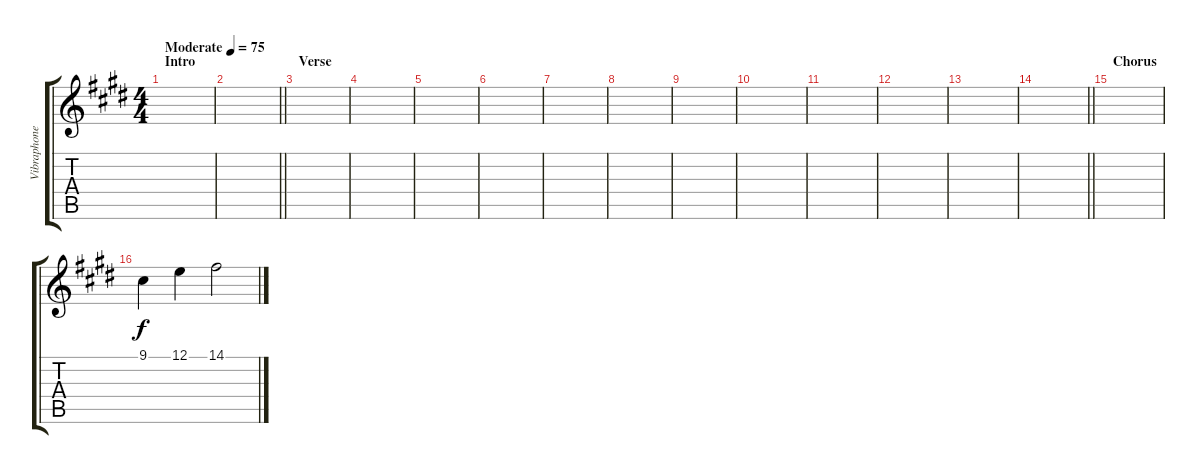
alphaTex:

\track ("Vibraphone" "Vibraphone") {instrument vibraphone}
\staff {score tabs}
\tuning (E4 B3 G3 D3 A2 E2) {hide}
\ts (4 4)
\section ("" "Intro")
\tempo (75 "Moderate")
\clef g2
\ks e
|
\barLineRight lightlight
|
\section ("" "Verse")
|
|
|
|
|
|
|
|
|
|
|
\barLineRight lightlight
|
\section ("" "Chorus")
|
9.1.4 12.1.4 14.1.2
